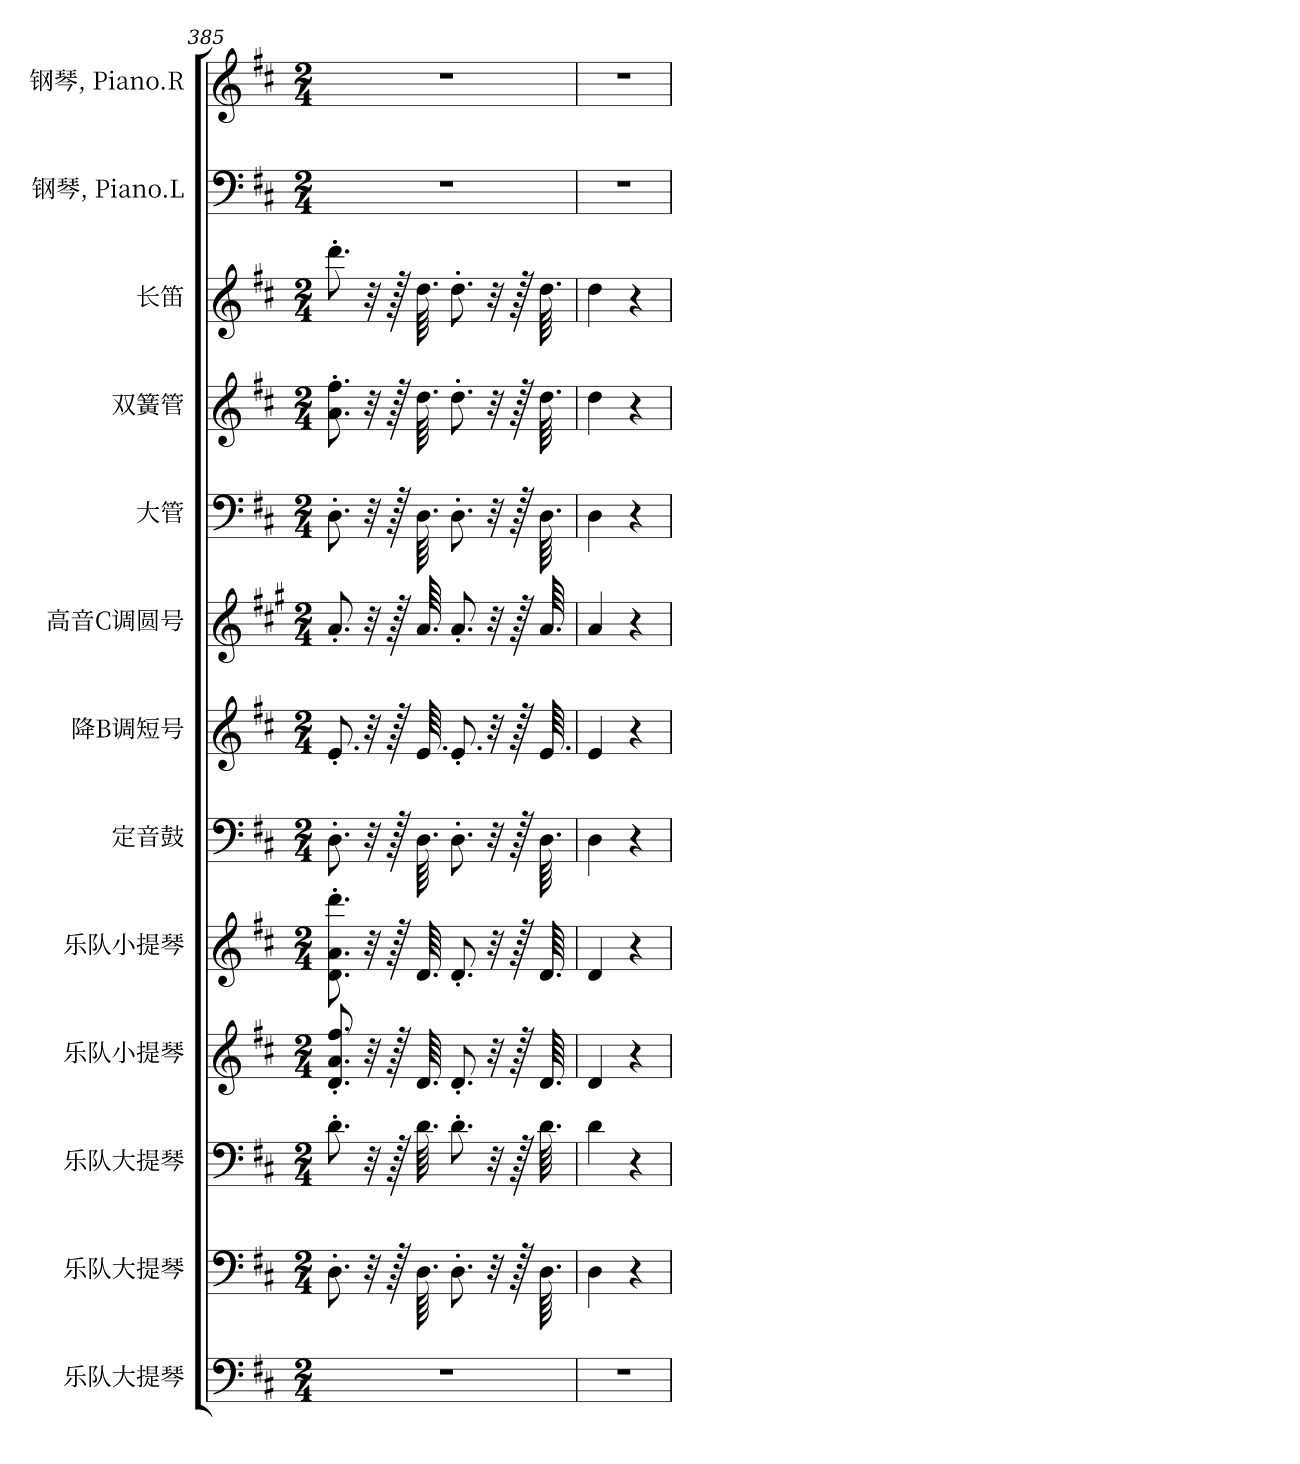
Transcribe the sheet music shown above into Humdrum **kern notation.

**kern	**kern	**kern	**kern	**kern	**kern	**kern	**kern	**kern	**kern	**kern	**kern	**kern
*part13	*part12	*part11	*part10	*part9	*part8	*part7	*part6	*part5	*part4	*part3	*part2	*part1
*staff13	*staff12	*staff11	*staff10	*staff9	*staff8	*staff7	*staff6	*staff5	*staff4	*staff3	*staff2	*staff1
*I"乐队大提琴	*I"乐队大提琴	*I"乐队大提琴	*I"乐队小提琴	*I"乐队小提琴	*I"定音鼓	*I"降B调短号	*I"高音C调圆号	*I"大管	*I"双簧管	*I"长笛	*I"钢琴, Piano.L	*I"钢琴, Piano.R
*	*	*	*	*	*	*	*	*	*	*	*I'Pno.	*I'Pno.
*clefF4	*clefF4	*clefF4	*clefG2	*clefG2	*clefF4	*clefG2	*clefG2	*clefF4	*clefG2	*clefG2	*clefF4	*clefG2
*	*	*	*	*	*	*ITrd1c2	*ITrd4c7	*	*	*	*	*
*k[f#c#]	*k[f#c#]	*k[f#c#]	*k[f#c#]	*k[f#c#]	*k[f#c#]	*k[]	*k[f#c#]	*k[f#c#]	*k[f#c#]	*k[f#c#]	*k[f#c#]	*k[f#c#]
*M2/4	*M2/4	*M2/4	*M2/4	*M2/4	*M2/4	*M2/4	*M2/4	*M2/4	*M2/4	*M2/4	*M2/4	*M2/4
*MM60	*MM60	*MM60	*MM60	*MM60	*MM60	*MM60	*MM60	*MM60	*MM60	*MM60	*MM60	*MM60
=385	=385	=385	=385	=385	=385	=385	=385	=385	=385	=385	=385	=385
2r	8.D'\	8.d'\	8.d/' 8.a/' 8.ff#/'	8.d\' 8.a\' 8.ddd\'	8.D'\	8.d'/	8.d'/	8.D'\	8.a\' 8.ff#\'	8.ddd'\	2r	2r
.	32r	32r	32r	32r	32r	32r	32r	32r	32r	32r	.	.
.	128r	128r	128r	128r	128r	128r	128r	128r	128r	128r	.	.
.	64.D\	64.d\	64.d/	64.d/	64.D\	64.d/	64.d/	64.D\	64.dd\	64.dd\	.	.
.	8.D'\	8.d'\	8.d'/	8.d'/	8.D'\	8.d'/	8.d'/	8.D'\	8.dd'\	8.dd'\	.	.
.	32r	32r	32r	32r	32r	32r	32r	32r	32r	32r	.	.
.	128r	128r	128r	128r	128r	128r	128r	128r	128r	128r	.	.
.	64.D\	64.d\	64.d/	64.d/	64.D\	64.d/	64.d/	64.D\	64.dd\	64.dd\	.	.
=386	=386	=386	=386	=386	=386	=386	=386	=386	=386	=386	=386	=386
*	*	*	*	*	*	*	*	*	*	*	*	*MM50
2r	4D\	4d\	4d/	4d/	4D\	4d/	4d/	4D\	4dd\	4dd\	2r	2r
.	4r	4r	4r	4r	4r	4r	4r	4r	4r	4r	.	.
=	=	=	=	=	=	=	=	=	=	=	=	=
*-	*-	*-	*-	*-	*-	*-	*-	*-	*-	*-	*-	*-
